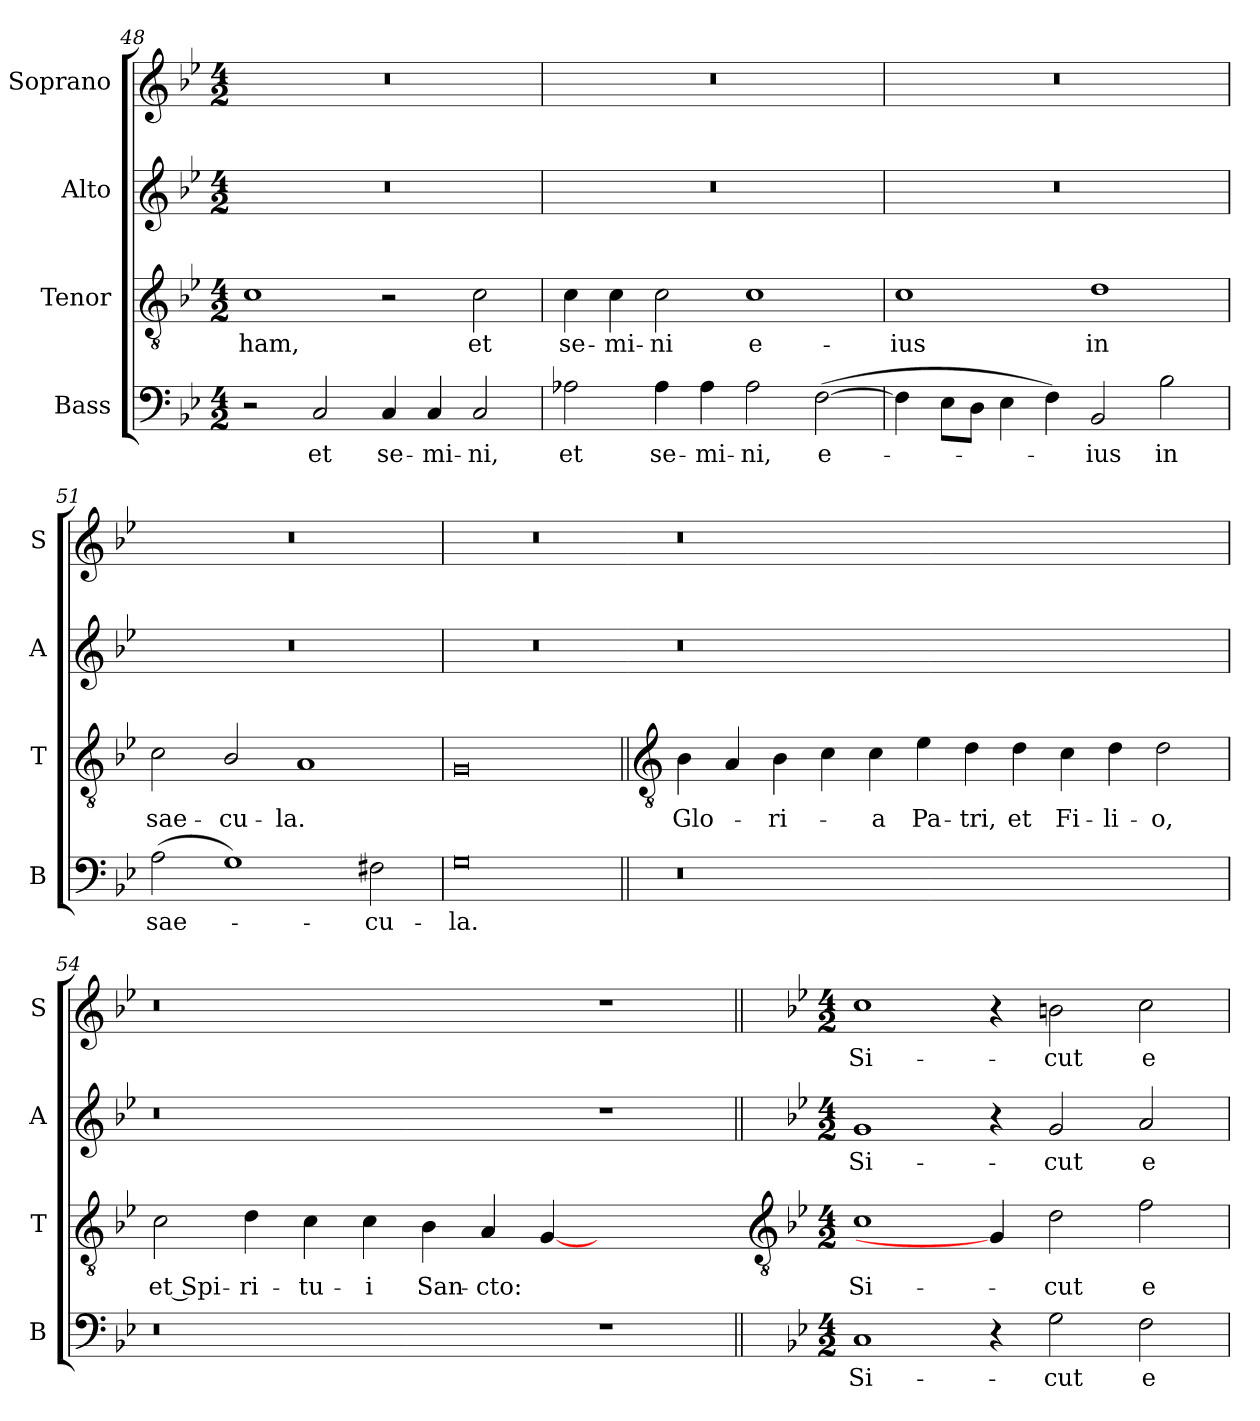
**kern	**text	**kern	**text	**kern	**text	**kern	**text
*part4	*part4	*part3	*part3	*part2	*part2	*part1	*part1
*staff4	*staff4	*staff3	*staff3	*staff2	*staff2	*staff1	*staff1
*I"Bass	*	*I"Tenor	*	*I"Alto	*	*I"Soprano	*
*I'B	*	*I'T	*	*I'A	*	*I'S	*
*clefF4	*	*clefGv2	*	*clefG2	*	*clefG2	*
*k[b-e-]	*	*k[b-e-]	*	*k[b-e-]	*	*k[b-e-]	*
*B-:	*	*B-:	*	*B-:	*	*B-:	*
*M4/2	*	*M4/2	*	*M4/2	*	*M4/2	*
=48	=48	=48	=48	=48	=48	=48	=48
!	!	!	!LO:LY:b	!	!	!	!
2r	.	1c	-ham,	0r	.	0r	.
!	!LO:LY:b	!	!	!	!	!	!
2C	et	.	.	.	.	.	.
!	!LO:LY:b	!	!	!	!	!	!
4C	se-	2r	.	.	.	.	.
!	!LO:LY:b	!	!	!	!	!	!
4C	-mi-	.	.	.	.	.	.
!	!LO:LY:b	!	!LO:LY:b	!	!	!	!
2C	-ni,	2c	et	.	.	.	.
=49	=49	=49	=49	=49	=49	=49	=49
!	!LO:LY:b	!	!LO:LY:b	!	!	!	!
2A-X	et	4c	se-	0r	.	0r	.
!	!	!	!LO:LY:b	!	!	!	!
.	.	4c	-mi-	.	.	.	.
!	!LO:LY:b	!	!LO:LY:b	!	!	!	!
4A-	se-	2c	-ni	.	.	.	.
!	!LO:LY:b	!	!	!	!	!	!
4A-	-mi-	.	.	.	.	.	.
!	!LO:LY:b	!	!LO:LY:b	!	!	!	!
2A-	-ni,	1c	e-	.	.	.	.
!	!LO:LY:b	!	!	!	!	!	!
(>[2F	e-	.	.	.	.	.	.
=50	=50	=50	=50	=50	=50	=50	=50
!	!	!	!LO:LY:b	!	!	!	!
4F]	.	1c	-ius	0r	.	0r	.
8E-L	.	.	.	.	.	.	.
8DJ	.	.	.	.	.	.	.
4E-	.	.	.	.	.	.	.
4F)	.	.	.	.	.	.	.
!	!LO:LY:b	!	!LO:LY:b	!	!	!	!
2BB-	ius	1d	in	.	.	.	.
!	!LO:LY:b	!	!	!	!	!	!
2B-	in	.	.	.	.	.	.
=51	=51	=51	=51	=51	=51	=51	=51
!	!LO:LY:b	!	!LO:LY:b	!	!	!	!
(>2A	sae-	2c	sae-	0r	.	0r	.
!	!	!	!LO:LY:b	!	!	!	!
1G)	.	2B-/	-cu-	.	.	.	.
!	!	!	!LO:LY:b	!	!	!	!
.	.	1A	-la.	.	.	.	.
!	!LO:LY:b	!	!	!	!	!	!
2F#X	cu-	.	.	.	.	.	.
=52	=52	=52	=52	=52	=52	=52	=52
!	!LO:LY:b	!	!	!	!	!	!
0G	-la.	0G	.	0r	.	0r	.
!!LO:LB:g=z
=53||	=53	=53||	=53	=53	=53	=53	=53
*	*	*clefGv2	*	*	*	*	*
!	!	!	!LO:LY:b	!	!	!	!
0r	.	4B-	Glo-	0r	.	0r	.
.	.	4A	.	.	.	.	.
!	!	!	!LO:LY:b	!	!	!	!
.	.	4B-	ri-	.	.	.	.
.	.	4c	.	.	.	.	.
!	!	!	!LO:LY:b	!	!	!	!
.	.	4c	a	.	.	.	.
!	!	!	!LO:LY:b	!	!	!	!
.	.	4e-	Pa-	.	.	.	.
!	!	!	!LO:LY:b	!	!	!	!
.	.	4d	-tri,	.	.	.	.
!	!	!	!LO:LY:b	!	!	!	!
.	.	4d	et	.	.	.	.
!	!	!	!LO:LY:b	!	!	!	!
1ryy	.	4c	Fi-	1ryy	.	1ryy	.
!	!	!	!LO:LY:b	!	!	!	!
.	.	4d	-li-	.	.	.	.
!	!	!	!LO:LY:b	!	!	!	!
.	.	2d	-o,	.	.	.	.
=54	=54	=54	=54	=54	=54	=54	=54
!	!	!	!LO:LY:b	!	!	!	!
0r	.	2c	et Spi-	0r	.	0r	.
!	!	!	!LO:LY:b	!	!	!	!
.	.	4d	-ri-	.	.	.	.
!	!	!	!LO:LY:b	!	!	!	!
.	.	4c	-tu-	.	.	.	.
!	!	!	!LO:LY:b	!	!	!	!
.	.	4c	-i	.	.	.	.
!	!	!	!LO:LY:b	!	!	!	!
.	.	4B-	San-	.	.	.	.
!	!	!	!LO:LY:b	!	!	!	!
.	.	4A	-cto:	.	.	.	.
.	.	[4G	.	.	.	.	.
1r	.	1ryy	.	1r	.	1r	.
!!LO:LB:g=z
=55||	=55||	=55-	=55||	=55||	=55||	=55||	=55||
*	*	*clefGv2	*	*	*	*	*
*k[b-e-]	*	*	*	*k[b-e-]	*	*k[b-e-]	*
*B-:	*	*	*	*B-:	*	*B-:	*
*M4/2	*	*M4/2	*	*M4/2	*	*M4/2	*
!	!LO:LY:b	!	!LO:LY:b	!	!LO:LY:b	!	!LO:LY:b
1C	Si-	1c	Si-	1g	Si-	1cc	Si-
4r	.	4G]	.	4r	.	4r	.
!	!LO:LY:b	!	!LO:LY:b	!	!LO:LY:b	!	!LO:LY:b
2G	-cut	2d	-cut	2g	-cut	2bn	-cut
!	!LO:LY:b	!	!LO:LY:b	!	!LO:LY:b	!	!LO:LY:b
2F	e-	2f	e-	2a/	e-	2cc	e-
=	=	=	=	=	=	=	=
*-	*-	*-	*-	*-	*-	*-	*-
